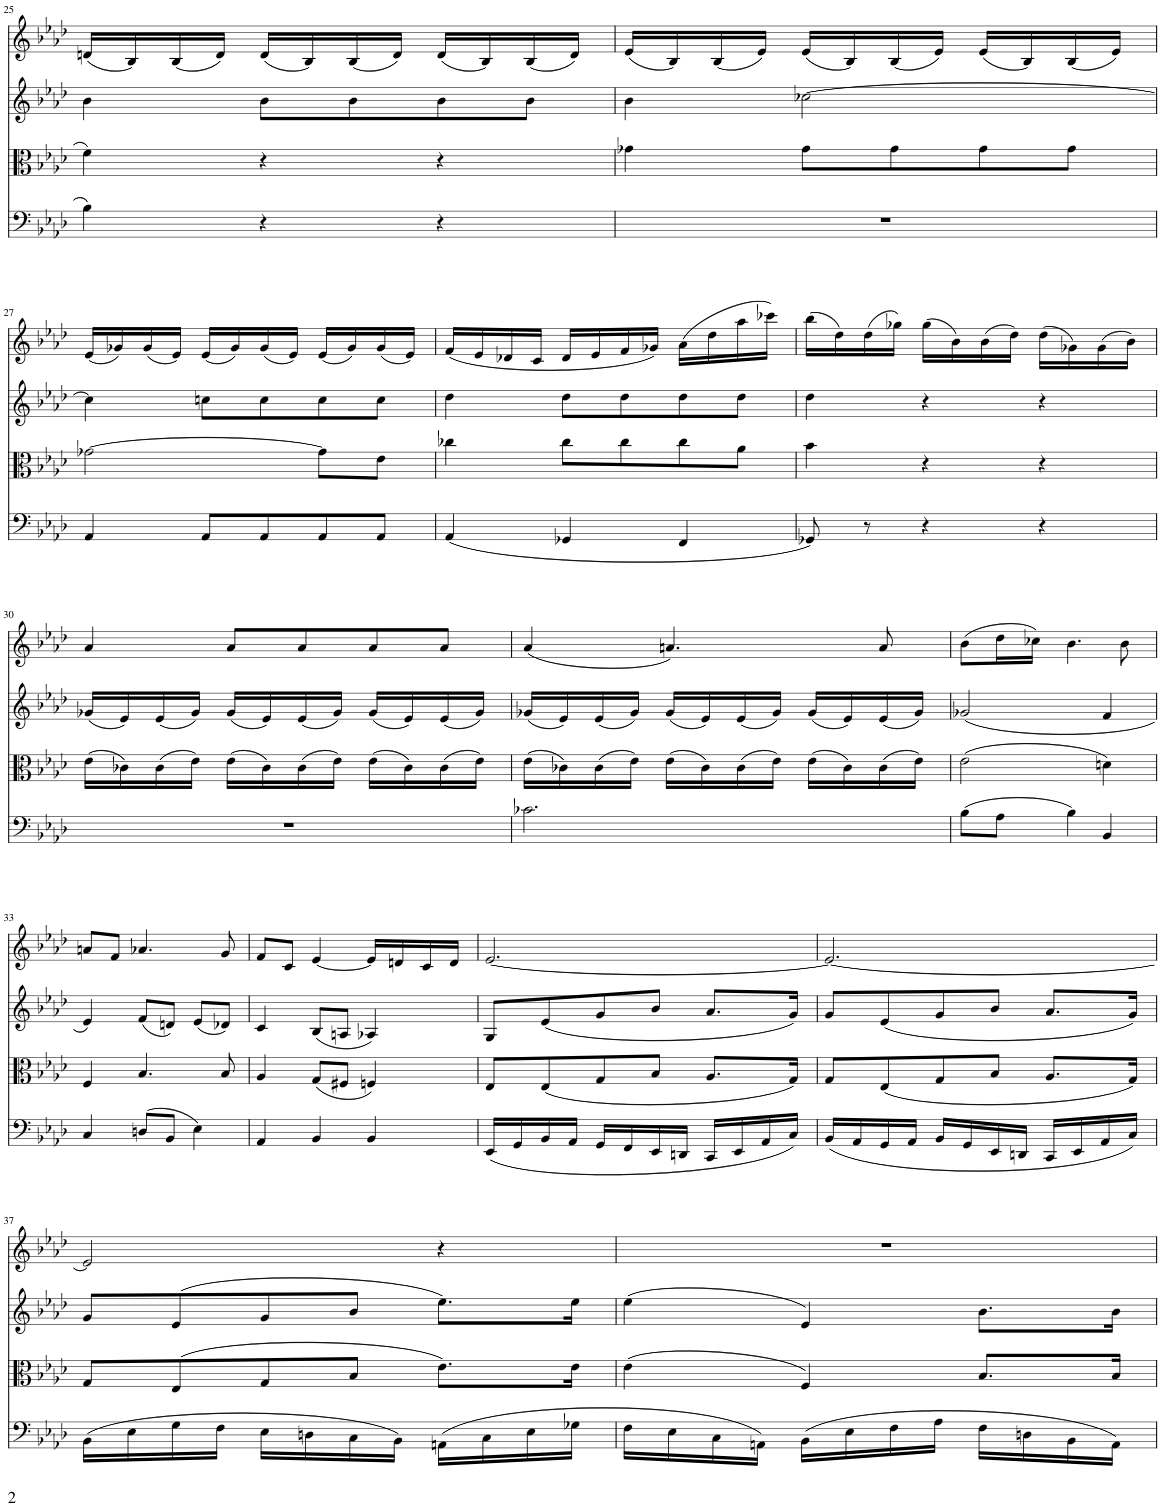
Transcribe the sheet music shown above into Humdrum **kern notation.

**kern	**kern	**kern	**kern
*part4	*part3	*part2	*part1
*staff4	*staff3	*staff2	*staff1
*I"Piano	*I"Piano	*I"Piano	*I"Piano
*I'Pno	*I'Pno	*I'Pno	*I'Pno
!!LO:PB:g=z
*clefF4	*clefC3	*clefG2	*clefG2
*k[b-e-a-d-]	*k[b-e-a-d-]	*k[b-e-a-d-]	*k[b-e-a-d-]
*M3/4	*M3/4	*M3/4	*M3/4
=25	=25	=25	=25
4B-\	4f\	4b-\	(16dn/LL
.	.	.	16B-/)
.	.	.	(16B-/
.	.	.	16d/JJ)
4r	4r	8b-\L	(16d/LL
.	.	.	16B-/)
.	.	8b-\	(16B-/
.	.	.	16d/JJ)
4r	4r	8b-\	(16d/LL
.	.	.	16B-/)
.	.	8b-\J	(16B-/
.	.	.	16d/JJ)
=26	=26	=26	=26
2.r	4g-X\	4b-\	(16e-/LL
.	.	.	16B-/)
.	.	.	(16B-/
.	.	.	16e-/JJ)
.	8g-\L	[2cc-X\	(16e-/LL
.	.	.	16B-/)
.	8g-\	.	(16B-/
.	.	.	16e-/JJ)
.	8g-\	.	(16e-/LL
.	.	.	16B-/)
.	8g-\J	.	(16B-/
.	.	.	16e-/JJ)
!!LO:LB:g=z
=27	=27	=27	=27
4AA-/	[2g-X\	4cc-\]	(16e-/LL
.	.	.	16g-X/)
.	.	.	(16g-/
.	.	.	16e-/JJ)
8AA-/L	.	8ccn\L	(16e-/LL
.	.	.	16g-/)
8AA-/	.	8cc\	(16g-/
.	.	.	16e-/JJ)
8AA-/	8g-\L]	8cc\	(16e-/LL
.	.	.	16g-/)
8AA-/J	8e-\J	8cc\J	(16g-/
.	.	.	16e-/JJ)
=28	=28	=28	=28
(4AA-/	4cc-X\	4dd-\	(16f/LL
.	.	.	16e-/
.	.	.	16d-X/
.	.	.	16c/JJ
4GG-X/	8cc-\L	8dd-\L	16d-/LL
.	.	.	16e-/
.	8cc-\	8dd-\	16f/
.	.	.	16g-X/JJ)
4FF/	8cc-\	8dd-\	(16a-\LL
.	.	.	16dd-\
.	8a-\J	8dd-\J	16aa-\
.	.	.	16ccc-X\JJ)
=29	=29	=29	=29
8GG-X/)	4b-\	4dd-\	(16bb-\LL
.	.	.	16dd-\)
8r	.	.	(16dd-\
.	.	.	16gg-X\JJ)
4r	4r	4r	(16gg-\LL
.	.	.	16b-\)
.	.	.	(16b-\
.	.	.	16dd-\JJ)
4r	4r	4r	(16dd-\LL
.	.	.	16g-X\)
.	.	.	(16g-\
.	.	.	16b-\JJ)
!!LO:LB:g=z
=30	=30	=30	=30
2.r	(16e-\LL	(16g-X/LL	4a-/
.	16c-X\)	16e-/)	.
.	(16c-\	(16e-/	.
.	16e-\JJ)	16g-/JJ)	.
.	(16e-\LL	(16g-/LL	8a-/L
.	16c-\)	16e-/)	.
.	(16c-\	(16e-/	8a-/
.	16e-\JJ)	16g-/JJ)	.
.	(16e-\LL	(16g-/LL	8a-/
.	16c-\)	16e-/)	.
.	(16c-\	(16e-/	8a-/J
.	16e-\JJ)	16g-/JJ)	.
=31	=31	=31	=31
2.c-X\	(16e-\LL	(16g-X/LL	(4a-/
.	16c-X\)	16e-/)	.
.	(16c-\	(16e-/	.
.	16e-\JJ)	16g-/JJ)	.
.	(16e-\LL	(16g-/LL	4.an/)
.	16c-\)	16e-/)	.
.	(16c-\	(16e-/	.
.	16e-\JJ)	16g-/JJ)	.
.	(16e-\LL	(16g-/LL	.
.	16c-\)	16e-/)	.
.	(16c-\	(16e-/	8a/
.	16e-\JJ)	16g-/JJ)	.
=32	=32	=32	=32
(8B-\L	(2e-\	(2g-X/	(8b-\L
8A-\J	.	.	16dd-\L
.	.	.	16cc-X\JJ)
4B-\)	.	.	4.b-\
4BB-/	4dn\)	4f/	.
.	.	.	8b-\
!!LO:LB:g=z
=33	=33	=33	=33
4C/	4F/	4e-/)	8an/L
.	.	.	8f/J
(8Dn/L	4.B-/	(8f/L	4.a-X/
8BB-/J	.	8dn/J)	.
4E-\)	.	(8e-/L	.
.	8B-/	8d-X/J)	8g/
=34	=34	=34	=34
4AA-/	4A-/	4c/	8f/L
.	.	.	8c/J
4BB-/	(8G/L	(8B-/L	[4e-/
.	8F#X/J	8An/J	.
4BB-/	4Fn/)	4A-X/)	16e-/LL]
.	.	.	16dn/
.	.	.	16c/
.	.	.	16d/JJ
=35	=35	=35	=35
(16EE-/LL	8E-/L	8G/L	[2.e-/
16GG/	.	.	.
16BB-/	(8E-/	(8e-/	.
16AA-/JJ	.	.	.
16GG/LL	8G/	8g/	.
16FF/	.	.	.
16EE-/	8B-/J	8b-/J	.
16DDn/JJ	.	.	.
16CC/LL	8.A-/L	8.a-/L	.
16EE-/	.	.	.
16AA-/	.	.	.
16C/JJ)	16G/Jk)	16g/Jk)	.
=36	=36	=36	=36
(16BB-/LL	8G/L	8g/L	2.e-/_
16AA-/	.	.	.
16GG/	(8E-/	(8e-/	.
16AA-/JJ	.	.	.
16BB-/LL	8G/	8g/	.
16GG/	.	.	.
16EE-/	8B-/J	8b-/J	.
16DDn/JJ	.	.	.
16CC/LL	8.A-/L	8.a-/L	.
16EE-/	.	.	.
16AA-/	.	.	.
16C/JJ)	16G/Jk)	16g/Jk)	.
!!LO:LB:g=z
=37	=37	=37	=37
(16BB-\LL	8G/L	8g/L	2e-/]
16E-\	.	.	.
16G\	(8E-/	(8e-/	.
16F\JJ	.	.	.
16E-\LL	8G/	8g/	.
16Dn\	.	.	.
16C\	8B-/J	8b-/J	.
16BB-\JJ)	.	.	.
(16AAn\LL	8.e-\L)	8.ee-\L)	4r
16C\	.	.	.
16E-\	.	.	.
16G-X\JJ	16e-\Jk	16ee-\Jk	.
=38	=38	=38	=38
16F\LL	(4e-\	(4ee-\	2.r
16E-\	.	.	.
16C\	.	.	.
16AAn\JJ)	.	.	.
(16BB-\LL	4F/)	4e-/)	.
16E-\	.	.	.
16F\	.	.	.
16A-\JJ	.	.	.
16F\LL	8.B-/L	8.b-\L	.
16Dn\	.	.	.
16BB-\	.	.	.
16AA\JJ)	16B-/Jk	16b-\Jk	.
=	=	=	=
*-	*-	*-	*-
